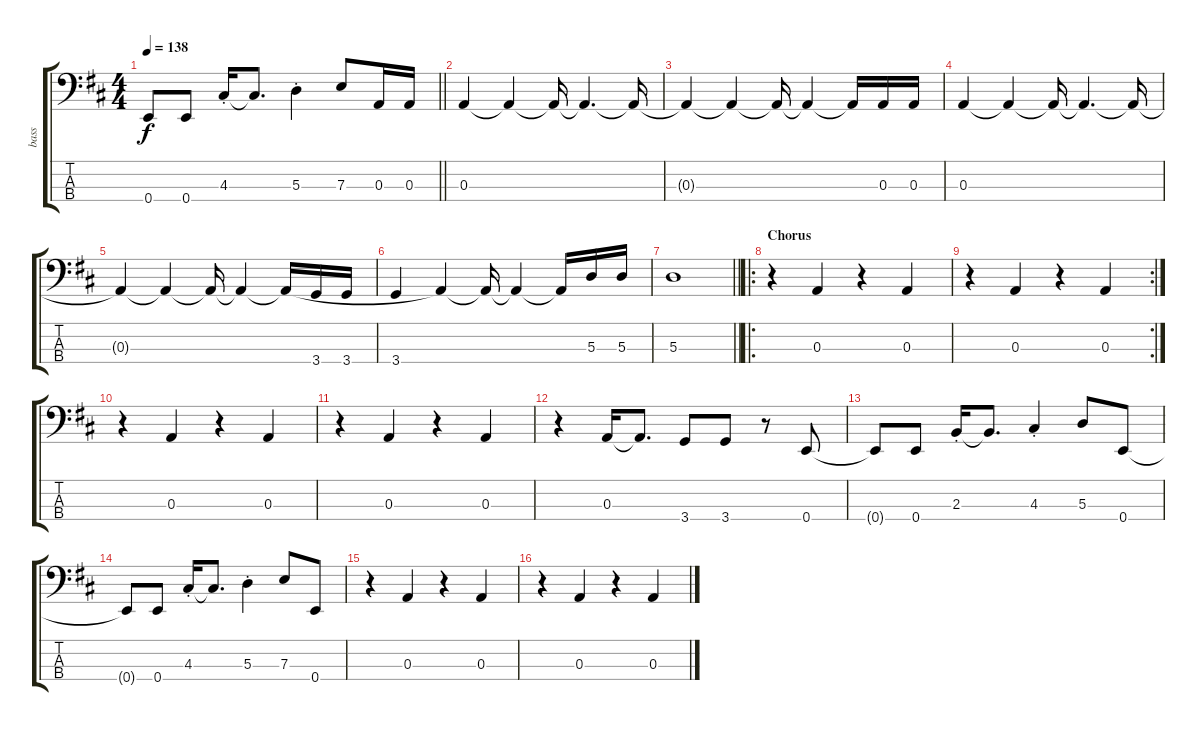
\track ("bass" "bass") {instrument electricbassfinger}
\staff {score tabs}
\tuning (G2 D2 A1 E1) {hide}
\ts (4 4)
\tempo 138
\clef f4
\barLineRight lightlight
\ks d
0.4{t}.8{dy f} 0.4.8 4.3{st}.16 4.3{t}.8{d} 5.3{st}.4 7.3.8 0.3.16 0.3.16 |
0.3.4 0.3{t}.4 0.3{t}.16 0.3{t}.4{d} 0.3{t}.16 |
0.3{t}.4 0.3{t}.4 0.3{t}.16 0.3{t}.4 0.3{t}.16 0.3.16 0.3.16 |
0.3.4 0.3{t}.4 0.3{t}.16 0.3{t}.4{d} 0.3{t}.16 |
0.3{t}.4 0.3{t}.4 0.3{t}.16 0.3{t}.4 0.3{t}.16 3.4.16 3.4.16 |
3.4.4 0.3{t}.4 0.3{t}.16 0.3{t}.4 0.3{t}.16 5.3.16 5.3.16 |
\barLineRight lightlight
5.3.1 |
\ro
\section ("" "Chorus")
r.4 0.3.4 r.4 0.3.4 |
\rc 2
r.4 0.3.4 r.4 0.3.4 |
r.4 0.3.4 r.4 0.3.4 |
r.4 0.3.4 r.4 0.3.4 |
r.4 0.3.16 0.3{t}.8{d} 3.4.8 3.4.8 r.8 0.4.8 |
0.4{t}.8 0.4.8 2.3{st}.16 2.3{t}.8{d} 4.3{st}.4 5.3.8 0.4.8 |
0.4{t}.8 0.4.8 4.3{st}.16 4.3{t}.8{d} 5.3{st}.4 7.3.8 0.4.8 |
r.4 0.3.4 r.4 0.3.4 |
r.4 0.3.4 r.4 0.3.4
